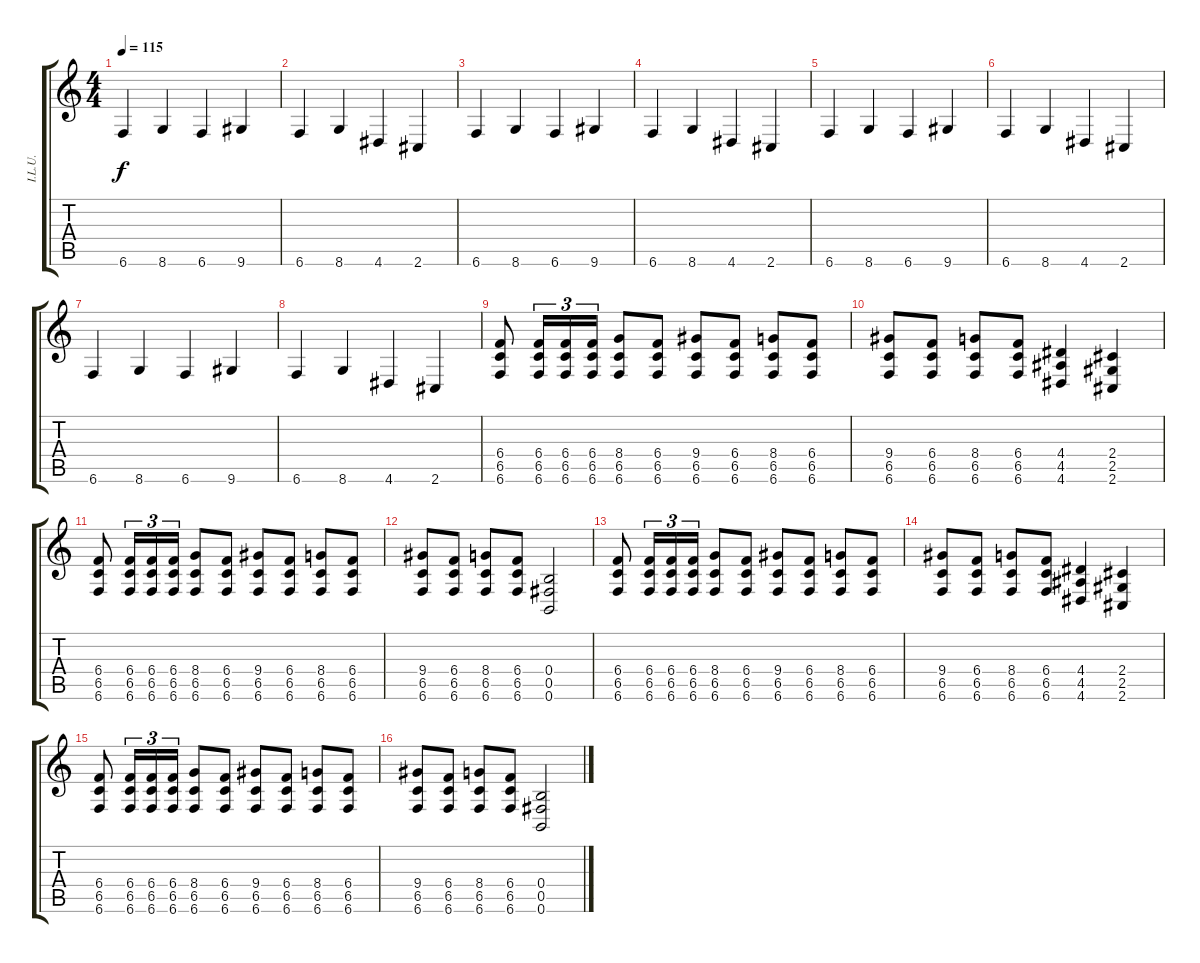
\track ("I.L.U." "I.L.U.") {instrument distortionguitar}
\staff {score tabs}
\tuning (Db4 Ab3 E3 B2 Gb2 B1) {hide}
\ts (4 4)
\tempo 115
\clef g2
\ks c
6.6.4{dy f} 8.6.4 6.6.4 9.6.4 |
6.6.4 8.6.4 4.6.4 2.6.4 |
6.6.4 8.6.4 6.6.4 9.6.4 |
6.6.4 8.6.4 4.6.4 2.6.4 |
6.6.4 8.6.4 6.6.4 9.6.4 |
6.6.4 8.6.4 4.6.4 2.6.4 |
6.6.4 8.6.4 6.6.4 9.6.4 |
6.6.4 8.6.4 4.6.4 2.6.4 |
(6.4 6.5 6.6).8 (6.4 6.5 6.6).16{tu (3 2)} (6.4 6.5 6.6).16{tu (3 2)} (6.4 6.5 6.6).16{tu (3 2)} (8.4 6.5 6.6).8 (6.4 6.5 6.6).8 (9.4 6.5 6.6).8 (6.4 6.5 6.6).8 (8.4 6.5 6.6).8 (6.4 6.5 6.6).8 |
(9.4 6.5 6.6).8 (6.4 6.5 6.6).8 (8.4 6.5 6.6).8 (6.4 6.5 6.6).8 (4.4 4.5 4.6).4 (2.4 2.5 2.6).4 |
(6.4 6.5 6.6).8 (6.4 6.5 6.6).16{tu (3 2)} (6.4 6.5 6.6).16{tu (3 2)} (6.4 6.5 6.6).16{tu (3 2)} (8.4 6.5 6.6).8 (6.4 6.5 6.6).8 (9.4 6.5 6.6).8 (6.4 6.5 6.6).8 (8.4 6.5 6.6).8 (6.4 6.5 6.6).8 |
(9.4 6.5 6.6).8 (6.4 6.5 6.6).8 (8.4 6.5 6.6).8 (6.4 6.5 6.6).8 (0.4 0.5 0.6).2 |
(6.4 6.5 6.6).8 (6.4 6.5 6.6).16{tu (3 2)} (6.4 6.5 6.6).16{tu (3 2)} (6.4 6.5 6.6).16{tu (3 2)} (8.4 6.5 6.6).8 (6.4 6.5 6.6).8 (9.4 6.5 6.6).8 (6.4 6.5 6.6).8 (8.4 6.5 6.6).8 (6.4 6.5 6.6).8 |
(9.4 6.5 6.6).8 (6.4 6.5 6.6).8 (8.4 6.5 6.6).8 (6.4 6.5 6.6).8 (4.4 4.5 4.6).4 (2.4 2.5 2.6).4 |
(6.4 6.5 6.6).8 (6.4 6.5 6.6).16{tu (3 2)} (6.4 6.5 6.6).16{tu (3 2)} (6.4 6.5 6.6).16{tu (3 2)} (8.4 6.5 6.6).8 (6.4 6.5 6.6).8 (9.4 6.5 6.6).8 (6.4 6.5 6.6).8 (8.4 6.5 6.6).8 (6.4 6.5 6.6).8 |
(9.4 6.5 6.6).8 (6.4 6.5 6.6).8 (8.4 6.5 6.6).8 (6.4 6.5 6.6).8 (0.4 0.5 0.6).2
